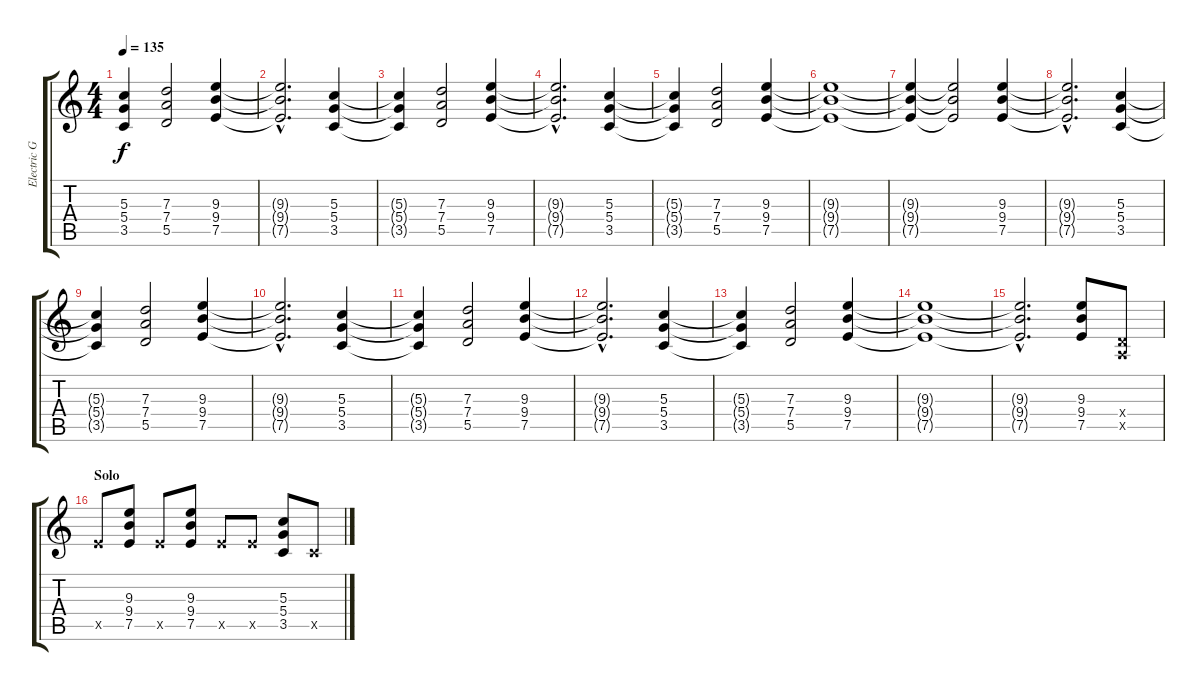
\track ("Electric Guitar I" "Electric G") {instrument distortionguitar}
\staff {score tabs}
\tuning (E4 B3 G3 D3 A2 E2) {hide}
\ts (4 4)
\tempo 135
\clef g2
\ks c
(5.3{t} 5.4{t} 3.5{t}).4{dy f} (7.3 7.4 5.5).2 (9.3 9.4 7.5).4 |
(9.3{hac t} 9.4{hac t} 7.5{hac t}).2{d} (5.3 5.4 3.5).4 |
(5.3{t} 5.4{t} 3.5{t}).4 (7.3 7.4 5.5).2 (9.3 9.4 7.5).4 |
(9.3{hac t} 9.4{hac t} 7.5{hac t}).2{d} (5.3 5.4 3.5).4 |
(5.3{t} 5.4{t} 3.5{t}).4 (7.3 7.4 5.5).2 (9.3 9.4 7.5).4 |
(9.3{t} 9.4{t} 7.5{t}).1 |
(9.3{t} 9.4{t} 7.5{t}).4 (9.3{t} 9.4{t} 7.5{t}).2 (9.3 9.4 7.5).4 |
(9.3{hac t} 9.4{hac t} 7.5{hac t}).2{d} (5.3 5.4 3.5).4 |
(5.3{t} 5.4{t} 3.5{t}).4 (7.3 7.4 5.5).2 (9.3 9.4 7.5).4 |
(9.3{hac t} 9.4{hac t} 7.5{hac t}).2{d} (5.3 5.4 3.5).4 |
(5.3{t} 5.4{t} 3.5{t}).4 (7.3 7.4 5.5).2 (9.3 9.4 7.5).4 |
(9.3{hac t} 9.4{hac t} 7.5{hac t}).2{d} (5.3 5.4 3.5).4 |
(5.3{t} 5.4{t} 3.5{t}).4 (7.3 7.4 5.5).2 (9.3 9.4 7.5).4 |
(9.3{t} 9.4{t} 7.5{t}).1 |
(9.3{hac t} 9.4{hac t} 7.5{hac t}).2{d} (9.3 9.4 7.5).8 (0.4{x} 0.5{x}).8 |
\section ("" "Solo")
7.5{x}.8 (9.3 9.4 7.5).8 7.5{x}.8 (9.3 9.4 7.5).8 7.5{x}.8 7.5{x}.8 (5.3 5.4 3.5).8 3.5{x}.8
